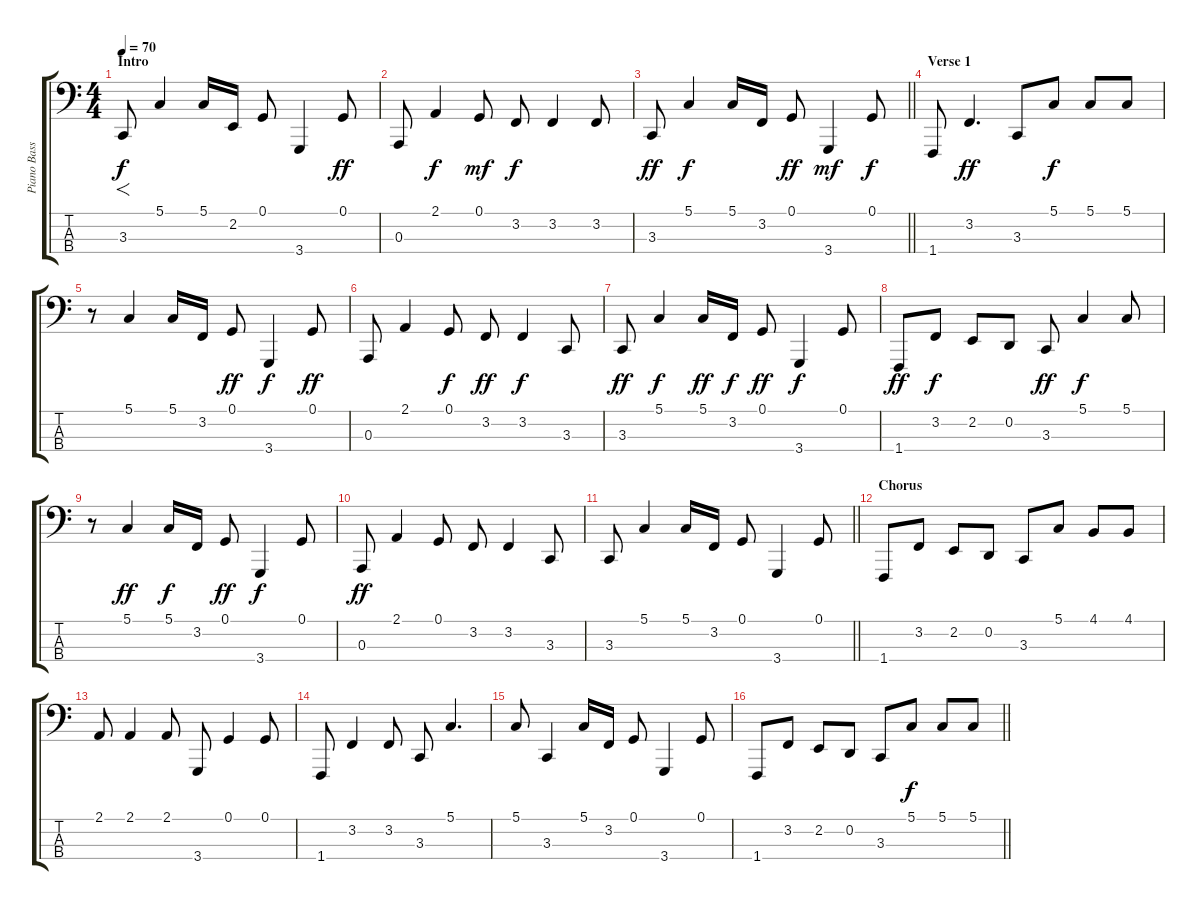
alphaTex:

\track ("Piano Bass (Paul McCartney)" "Piano Bass") {instrument acousticgrandpiano}
\staff {score tabs}
\tuning (G2 D2 A1 E1) {hide}
\ts (4 4)
\section ("" "Intro")
\tempo 70
\clef f4
\ks c
3.3.8{f dy f instrument acousticgrandpiano} 5.1.4 5.1.16 2.2.16 0.1.8 3.4.4 0.1.8{dy ff} |
0.3.8 2.1.4{dy f} 0.1.8{dy mf} 3.2.8{dy f} 3.2.4 3.2.8 |
\barLineRight lightlight
3.3.8{dy ff} 5.1.4{dy f} 5.1.16 3.2.16 0.1.8{dy ff} 3.4.4{dy mf} 0.1.8{dy f} |
\section ("" "Verse 1")
1.4.8 3.2.4{d dy ff} 3.3.8 5.1.8{dy f} 5.1.8 5.1.8 |
r.8 5.1.4 5.1.16 3.2.16 0.1.8{dy ff} 3.4.4{dy f} 0.1.8{dy ff} |
0.3.8 2.1.4 0.1.8{dy f} 3.2.8{dy ff} 3.2.4{dy f} 3.3.8 |
3.3.8{dy ff} 5.1.4{dy f} 5.1.16{dy ff} 3.2.16{dy f} 0.1.8{dy ff} 3.4.4{dy f} 0.1.8 |
1.4.8{dy ff} 3.2.8{dy f} 2.2.8 0.2.8 3.3.8{dy ff} 5.1.4{dy f} 5.1.8 |
r.8 5.1.4{dy ff} 5.1.16{dy f} 3.2.16 0.1.8{dy ff} 3.4.4{dy f} 0.1.8 |
0.3.8{dy ff} 2.1.4 0.1.8 3.2.8 3.2.4 3.3.8 |
\barLineRight lightlight
3.3.8 5.1.4 5.1.16 3.2.16 0.1.8 3.4.4 0.1.8 |
\section ("" "Chorus")
1.4.8 3.2.8 2.2.8 0.2.8 3.3.8 5.1.8 4.1.8 4.1.8 |
2.1.8 2.1.4 2.1.8 3.4.8 0.1.4 0.1.8 |
1.4.8 3.2.4 3.2.8 3.3.8 5.1.4{d} |
5.1.8 3.3.4 5.1.16 3.2.16 0.1.8 3.4.4 0.1.8 |
\barLineRight lightlight
1.4.8 3.2.8 2.2.8 0.2.8 3.3.8 5.1.8{dy f} 5.1.8 5.1.8
